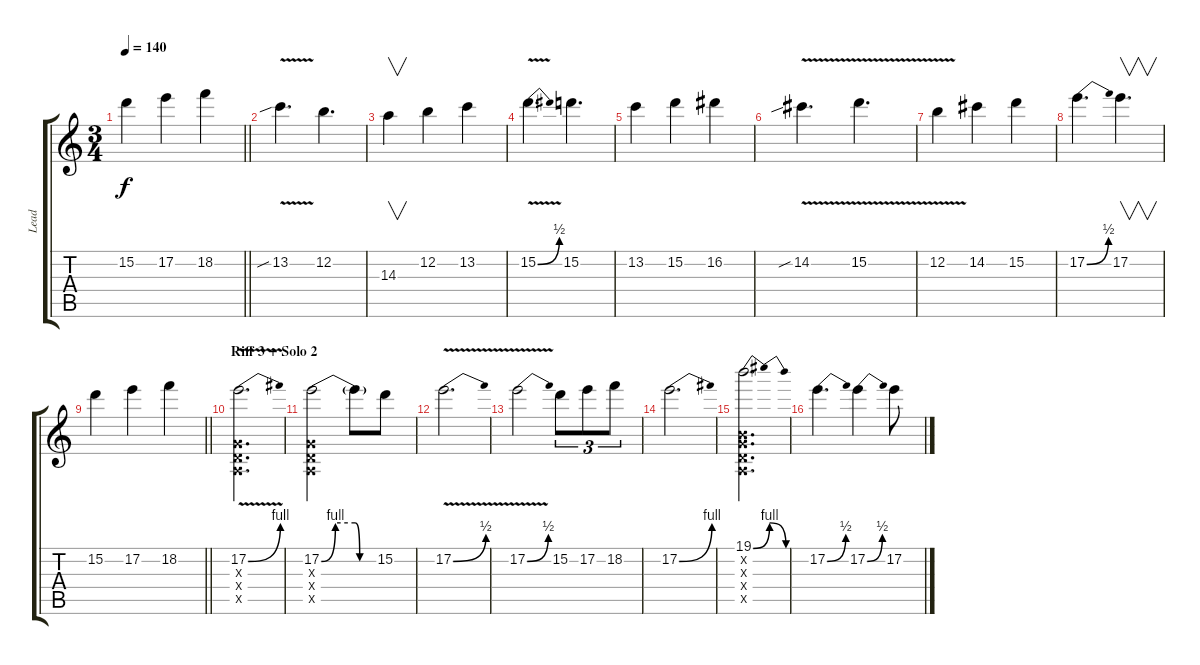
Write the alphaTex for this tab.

\track ("Lead" "Lead") {instrument distortionguitar}
\staff {score tabs}
\tuning (E4 B3 G3 D3 A2 E2) {hide}
\ts (3 4)
\tempo 140
\clef g2
\barLineRight lightlight
\ks c
15.2.4{dy f} 17.2.4 18.2.4 |
13.2{v sib}.4{d volume 16 balance 8} 12.2.4{d} |
14.3.4{v} 12.2.4 13.2.4 |
15.2{be (bend 0 0 60 2) v}.4{d} 15.2.4{d} |
13.2.4 15.2.4 16.2.4 |
14.2{v sib}.4{d} 15.2{v}.4{d} |
12.2{v}.4 14.2.4 15.2.4 |
17.2{be (bend 0 0 60 2)}.4{d} 17.2.4{v d} |
\barLineRight lightlight
15.2.4 17.2.4 18.2.4 |
\section ("" "Riff 3 + Solo 2")
(17.2{be (bend 0 0 60 4) v} 0.3{x} 0.4{x} 0.5{x}).2{d} |
(17.2{be (custom 0 0 15 4 36 4 41 0 60 0)} 0.3{x} 0.4{x} 0.5{x}).2 17.2{t}.8 15.2.8 |
17.2{be (bend 0 0 60 2) v}.2{d} |
17.2{be (bend 0 0 60 2) v}.2 15.2.8{tu (3 2)} 17.2.8{tu (3 2)} 18.2.8{tu (3 2)} |
17.2{be (bend 0 0 60 4)}.2{d} |
(19.1{be (bendrelease 0 0 15 4 49 4 60 0)} 0.2{x} 0.3{x} 0.4{x} 0.5{x}).2{d} |
17.2{be (bend 0 0 60 2)}.4{d} 17.2{be (bend 0 0 60 2)}.4 17.2{sl}.8
